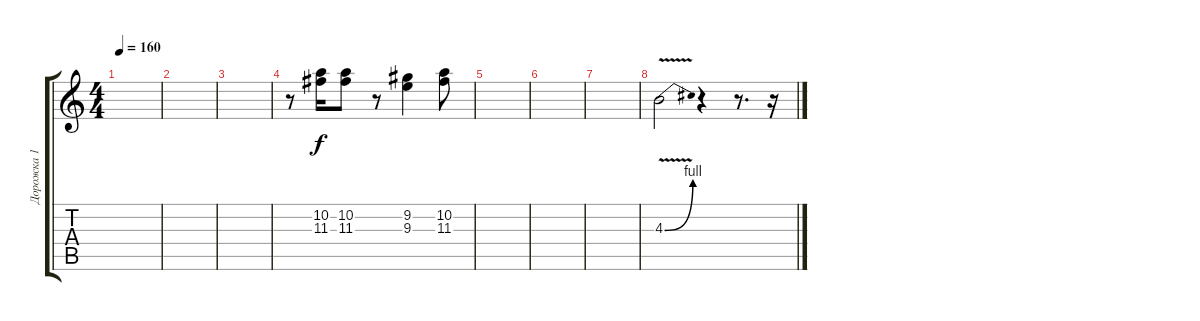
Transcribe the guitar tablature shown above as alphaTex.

\track ("Дорожка 1" "Дорожка 1") {instrument acousticguitarsteel}
\staff {score tabs}
\tuning (E4 B3 G3 D3 A2 E2) {hide}
\ts (4 4)
\tempo 160
\clef g2
\ks c
|
|
|
r.8{volume 7} (10.2 11.3).16 (10.2 11.3).8 r.8 (9.2 9.3).4 (10.2 11.3).8 |
|
|
|
4.3{be (bend 0 0 60 4) v}.2{volume 13} r.4 r.8{d} r.16
